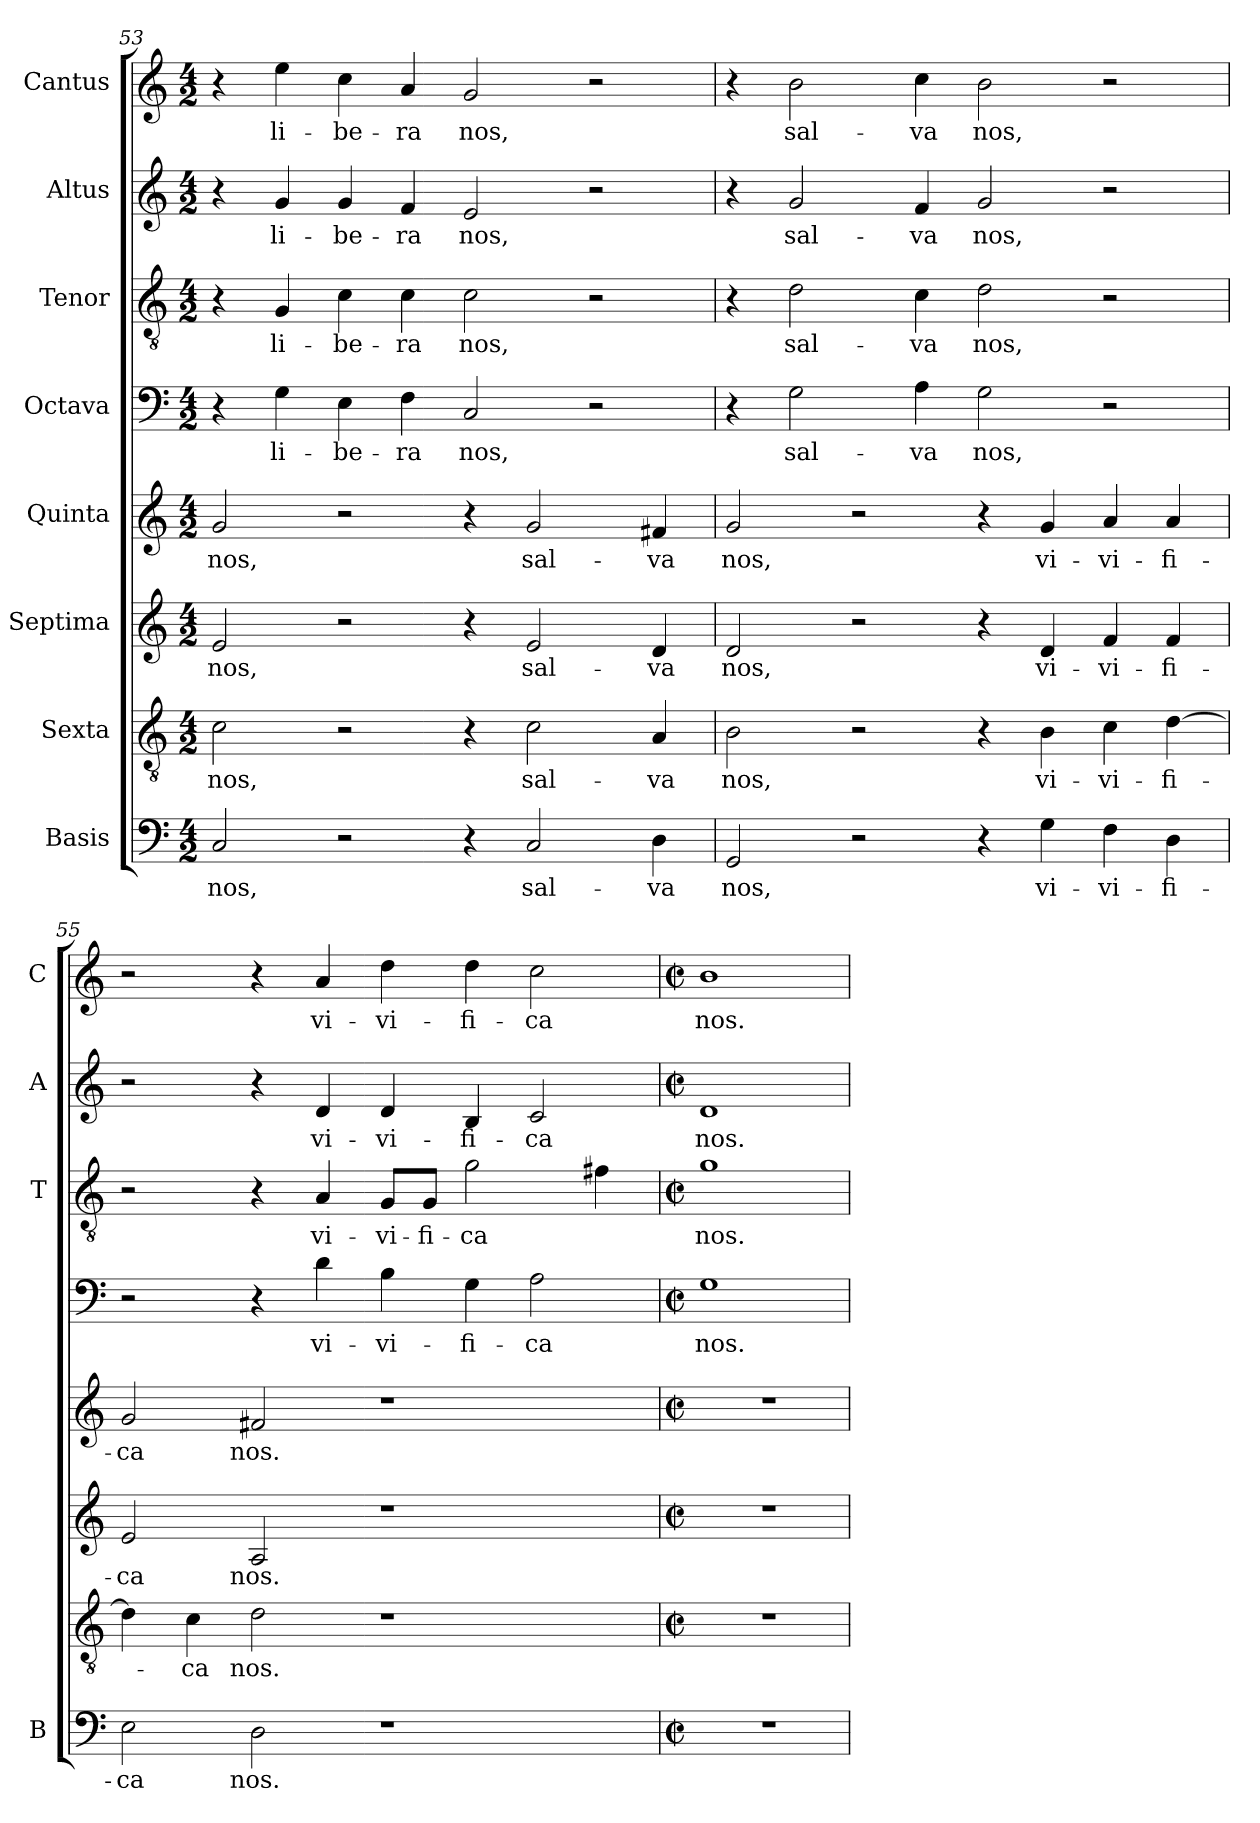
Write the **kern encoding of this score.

**kern	**text	**kern	**text	**kern	**text	**kern	**text	**kern	**text	**kern	**text	**kern	**text	**kern	**text
*part8	*part8	*part7	*part7	*part6	*part6	*part5	*part5	*part4	*part4	*part3	*part3	*part2	*part2	*part1	*part1
*staff8	*staff8	*staff7	*staff7	*staff6	*staff6	*staff5	*staff5	*staff4	*staff4	*staff3	*staff3	*staff2	*staff2	*staff1	*staff1
*I"Basis	*	*I"Sexta	*	*I"Septima	*	*I"Quinta	*	*I"Octava	*	*I"Tenor	*	*I"Altus	*	*I"Cantus	*
*I'B	*	*	*	*	*	*	*	*	*	*I'T	*	*I'A	*	*I'C	*
!!LO:PB:g=z
*clefF4	*	*clefGv2	*	*clefG2	*	*clefG2	*	*clefF4	*	*clefGv2	*	*clefG2	*	*clefG2	*
*k[]	*	*k[]	*	*k[]	*	*k[]	*	*k[]	*	*k[]	*	*k[]	*	*k[]	*
*C:	*	*C:	*	*C:	*	*C:	*	*C:	*	*C:	*	*C:	*	*C:	*
*M4/2	*	*M4/2	*	*M4/2	*	*M4/2	*	*M4/2	*	*M4/2	*	*M4/2	*	*M4/2	*
=53	=53	=53	=53	=53	=53	=53	=53	=53	=53	=53	=53	=53	=53	=53	=53
!	!LO:LY:b	!	!LO:LY:b	!	!LO:LY:b	!	!LO:LY:b	!	!	!	!	!	!	!	!
2C/	nos,	2c\	nos,	2e/	nos,	2g/	nos,	4r	.	4r	.	4r	.	4r	.
!	!	!	!	!	!	!	!	!	!LO:LY:b	!	!LO:LY:b	!	!LO:LY:b	!	!LO:LY:b
.	.	.	.	.	.	.	.	4G\	li-	4G/	li-	4g/	li-	4ee\	li-
!	!	!	!	!	!	!	!	!	!LO:LY:b	!	!LO:LY:b	!	!LO:LY:b	!	!LO:LY:b
2r	.	2r	.	2r	.	2r	.	4E\	-be-	4c\	-be-	4g/	-be-	4cc\	-be-
!	!	!	!	!	!	!	!	!	!LO:LY:b	!	!LO:LY:b	!	!LO:LY:b	!	!LO:LY:b
.	.	.	.	.	.	.	.	4F\	-ra	4c\	-ra	4f/	-ra	4a/	-ra
!	!	!	!	!	!	!	!	!	!LO:LY:b	!	!LO:LY:b	!	!LO:LY:b	!	!LO:LY:b
4r	.	4r	.	4r	.	4r	.	2C/	nos,	2c\	nos,	2e/	nos,	2g/	nos,
!	!LO:LY:b	!	!LO:LY:b	!	!LO:LY:b	!	!LO:LY:b	!	!	!	!	!	!	!	!
2C/	sal-	2c\	sal-	2e/	sal-	2g/	sal-	.	.	.	.	.	.	.	.
.	.	.	.	.	.	.	.	2r	.	2r	.	2r	.	2r	.
!	!LO:LY:b	!	!LO:LY:b	!	!LO:LY:b	!	!LO:LY:b	!	!	!	!	!	!	!	!
4D\	-va	4A/	-va	4d/	-va	4f#X/	-va	.	.	.	.	.	.	.	.
=54	=54	=54	=54	=54	=54	=54	=54	=54	=54	=54	=54	=54	=54	=54	=54
!	!LO:LY:b	!	!LO:LY:b	!	!LO:LY:b	!	!LO:LY:b	!	!	!	!	!	!	!	!
2GG/	nos,	2B\	nos,	2d/	nos,	2g/	nos,	4r	.	4r	.	4r	.	4r	.
!	!	!	!	!	!	!	!	!	!LO:LY:b	!	!LO:LY:b	!	!LO:LY:b	!	!LO:LY:b
.	.	.	.	.	.	.	.	2G\	sal-	2d\	sal-	2g/	sal-	2b\	sal-
2r	.	2r	.	2r	.	2r	.	.	.	.	.	.	.	.	.
!	!	!	!	!	!	!	!	!	!LO:LY:b	!	!LO:LY:b	!	!LO:LY:b	!	!LO:LY:b
.	.	.	.	.	.	.	.	4A\	-va	4c\	-va	4f/	-va	4cc\	-va
!	!	!	!	!	!	!	!	!	!LO:LY:b	!	!LO:LY:b	!	!LO:LY:b	!	!LO:LY:b
4r	.	4r	.	4r	.	4r	.	2G\	nos,	2d\	nos,	2g/	nos,	2b\	nos,
!	!LO:LY:b	!	!LO:LY:b	!	!LO:LY:b	!	!LO:LY:b	!	!	!	!	!	!	!	!
4G\	vi-	4B\	vi-	4d/	vi-	4g/	vi-	.	.	.	.	.	.	.	.
!	!LO:LY:b	!	!LO:LY:b	!	!LO:LY:b	!	!LO:LY:b	!	!	!	!	!	!	!	!
4F\	-vi-	4c\	-vi-	4f/	-vi-	4a/	-vi-	2r	.	2r	.	2r	.	2r	.
!	!LO:LY:b	!	!LO:LY:b	!	!LO:LY:b	!	!LO:LY:b	!	!	!	!	!	!	!	!
4D\	-fi-	[4d\	-fi-	4f/	-fi-	4a/	-fi-	.	.	.	.	.	.	.	.
=55	=55	=55	=55	=55	=55	=55	=55	=55	=55	=55	=55	=55	=55	=55	=55
!	!LO:LY:b	!	!	!	!LO:LY:b	!	!LO:LY:b	!	!	!	!	!	!	!	!
2E\	-ca	4d\]	.	2e/	-ca	2g/	-ca	2r	.	2r	.	2r	.	2r	.
!	!	!	!LO:LY:b	!	!	!	!	!	!	!	!	!	!	!	!
.	.	4c\	-ca	.	.	.	.	.	.	.	.	.	.	.	.
!	!LO:LY:b	!	!LO:LY:b	!	!LO:LY:b	!	!LO:LY:b	!	!	!	!	!	!	!	!
2D\	nos.	2d\	nos.	2A/	nos.	2f#X/	nos.	4r	.	4r	.	4r	.	4r	.
!	!	!	!	!	!	!	!	!	!LO:LY:b	!	!LO:LY:b	!	!LO:LY:b	!	!LO:LY:b
.	.	.	.	.	.	.	.	4d\	vi-	4A/	vi-	4d/	vi-	4a/	vi-
!	!	!	!	!	!	!	!	!	!LO:LY:b	!	!LO:LY:b	!	!LO:LY:b	!	!LO:LY:b
1r	.	1r	.	1r	.	1r	.	4B\	-vi-	8G/L	-vi-	4d/	-vi-	4dd\	-vi-
!	!	!	!	!	!	!	!	!	!	!	!LO:LY:b	!	!	!	!
.	.	.	.	.	.	.	.	.	.	8G/J	-fi-	.	.	.	.
!	!	!	!	!	!	!	!	!	!LO:LY:b	!	!LO:LY:b	!	!LO:LY:b	!	!LO:LY:b
.	.	.	.	.	.	.	.	4G\	-fi-	2g\	-ca	4B/	-fi-	4dd\	-fi-
!	!	!	!	!	!	!	!	!	!LO:LY:b	!	!	!	!LO:LY:b	!	!LO:LY:b
.	.	.	.	.	.	.	.	2A\	-ca	.	.	2c/	-ca	2cc\	-ca
.	.	.	.	.	.	.	.	.	.	4f#X\	.	.	.	.	.
=56	=56	=56	=56	=56	=56	=56	=56	=56	=56	=56	=56	=56	=56	=56	=56
*M2/2	*	*M2/2	*	*M2/2	*	*M2/2	*	*M2/2	*	*M2/2	*	*M2/2	*	*M2/2	*
*met(c|)	*	*met(c|)	*	*met(c|)	*	*met(c|)	*	*met(c|)	*	*met(c|)	*	*met(c|)	*	*met(c|)	*
!	!	!	!	!	!	!	!	!	!LO:LY:b	!	!LO:LY:b	!	!LO:LY:b	!	!LO:LY:b
1r	.	1r	.	1r	.	1r	.	1G	nos.	1g	nos.	1d	nos.	1b	nos.
=	=	=	=	=	=	=	=	=	=	=	=	=	=	=	=
*-	*-	*-	*-	*-	*-	*-	*-	*-	*-	*-	*-	*-	*-	*-	*-
